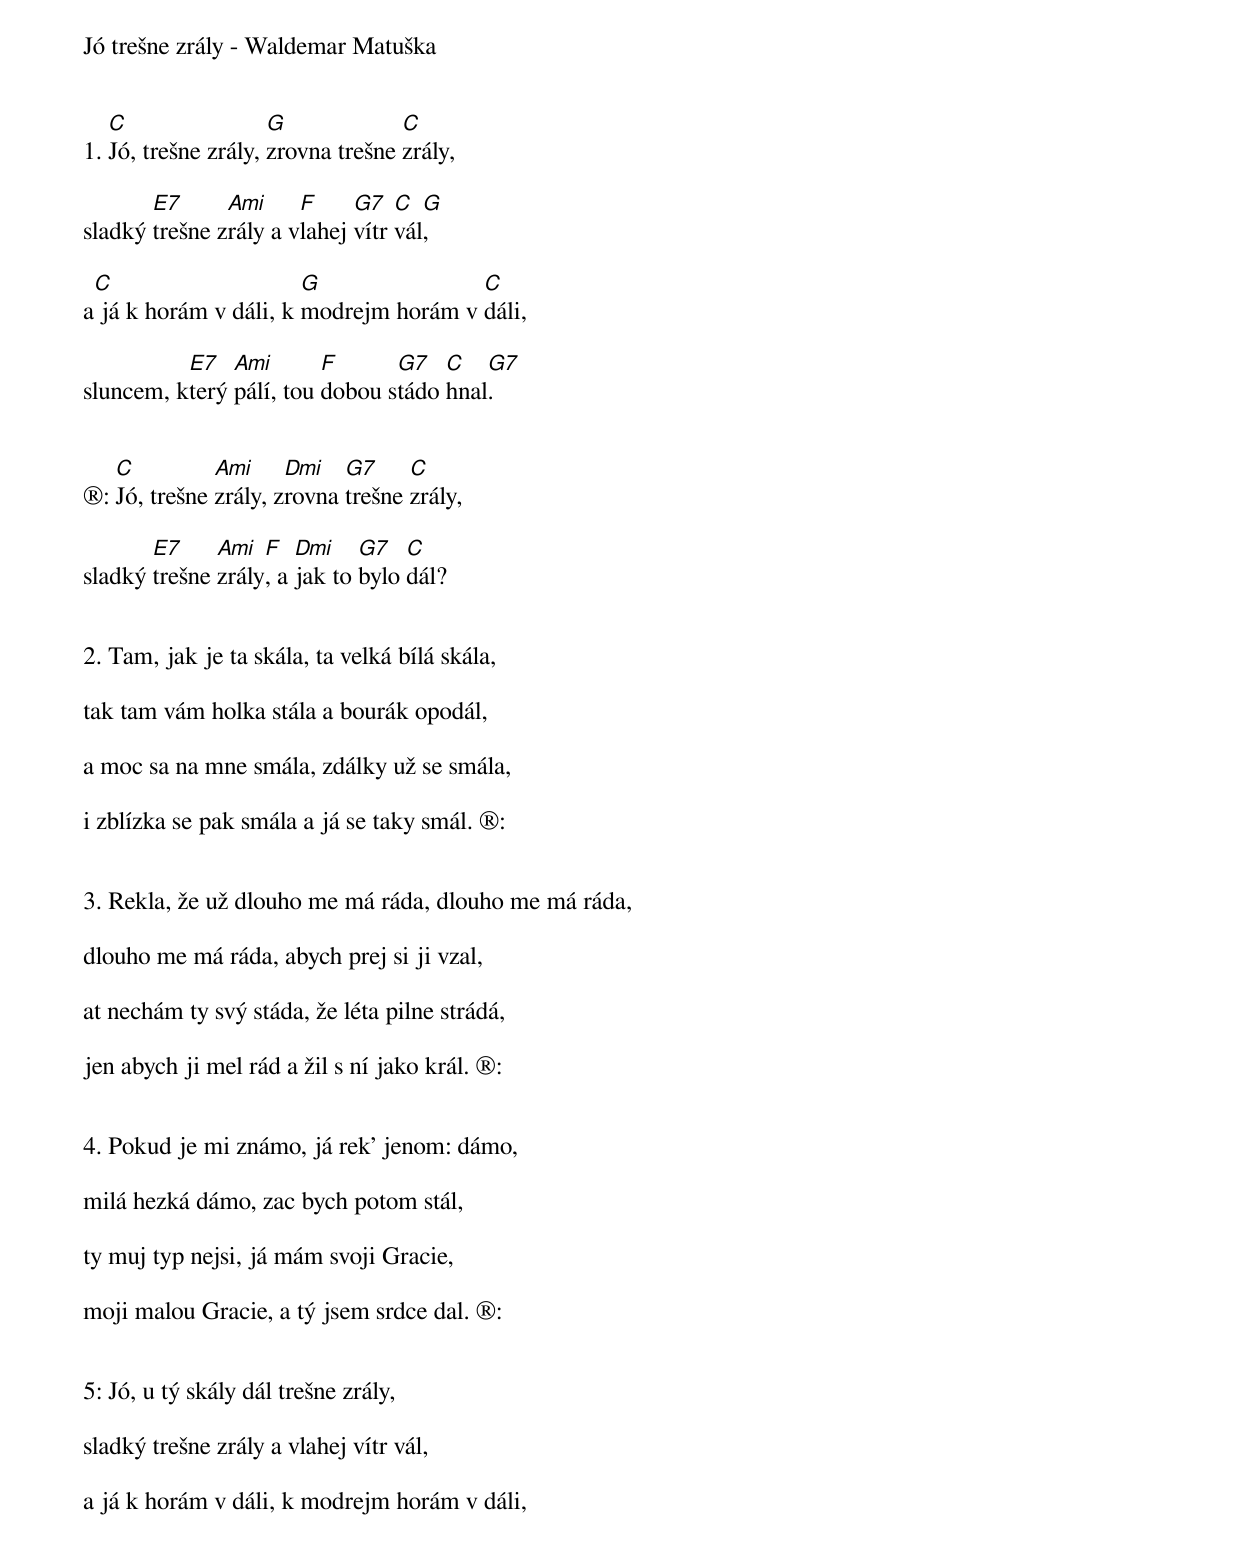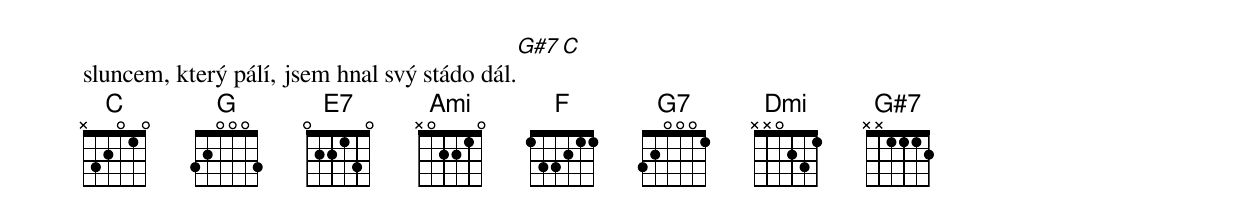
Jó trešne zrály - Waldemar Matuška


1. [C]Jó, trešne zrály, [G]zrovna trešne [C]zrály,

sladký [E7]trešne z[Ami]rály a v[F]lahej [G7]vítr [C]vál[G],

a[C] já k horám v dáli, k [G]modrejm horám v [C]dáli,

sluncem, k[E7]terý [Ami]pálí, tou [F]dobou s[G7]tádo [C]hnal[G7].


®: [C]Jó, trešne [Ami]zrály, z[Dmi]rovna [G7]trešne [C]zrály,

sladký [E7]trešne [Ami]zrály[F], a [Dmi]jak to [G7]bylo [C]dál?


2. Tam, jak je ta skála, ta velká bílá skála,

tak tam vám holka stála a bourák opodál,

a moc sa na mne smála, zdálky už se smála,

i zblízka se pak smála a já se taky smál. ®:


3. Rekla, že už dlouho me má ráda, dlouho me má ráda,

dlouho me má ráda, abych prej si ji vzal,

at nechám ty svý stáda, že léta pilne strádá,

jen abych ji mel rád a žil s ní jako král. ®:


4. Pokud je mi známo, já rek' jenom: dámo,

milá hezká dámo, zac bych potom stál,

ty muj typ nejsi, já mám svoji Gracie,

moji malou Gracie, a tý jsem srdce dal. ®:


5: Jó, u tý skály dál trešne zrály,

sladký trešne zrály a vlahej vítr vál,

a já k horám v dáli, k modrejm horám v dáli,

sluncem, který pálí, jsem hnal svý stádo dál.[G#7][C]
